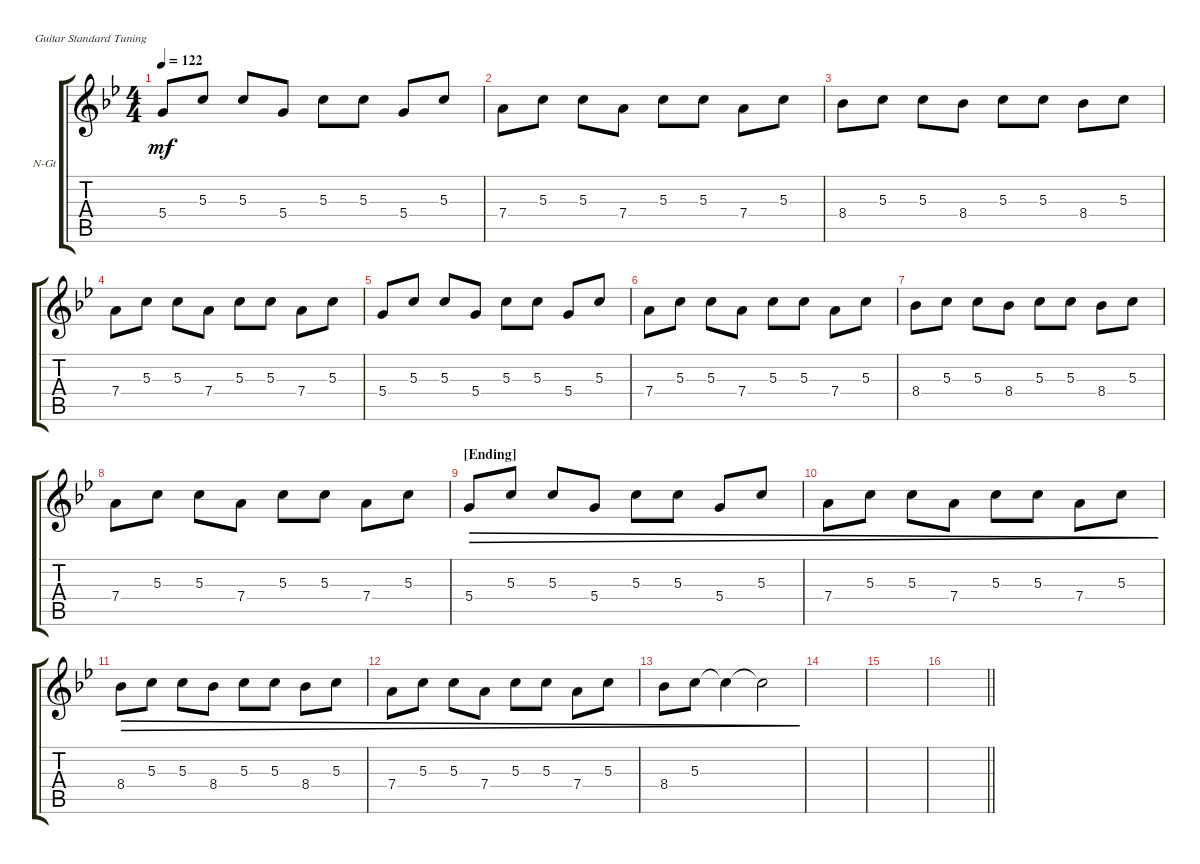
\defaultSystemsLayout 4
\bracketExtendMode groupsimilarinstruments
\firstSystemTrackNameOrientation horizontal
\otherSystemsTrackNameOrientation horizontal
\track ("Nylon Guitar" "N-Gt") {instrument acousticguitarnylon}
\staff {score tabs}
\tuning (E4 B3 G3 D3 A2 E2)
\ts (4 4)
\tempo 122
\clef g2
\ks bb
5.4.8{dy mf} 5.3.8 5.3.8 5.4.8 5.3.8 5.3.8 5.4.8 5.3.8 |
7.4.8 5.3.8 5.3.8 7.4.8 5.3.8 5.3.8 7.4.8 5.3.8 |
8.4.8 5.3.8 5.3.8 8.4.8 5.3.8 5.3.8 8.4.8 5.3.8 |
7.4.8 5.3.8 5.3.8 7.4.8 5.3.8 5.3.8 7.4.8 5.3.8 |
5.4.8 5.3.8 5.3.8 5.4.8 5.3.8 5.3.8 5.4.8 5.3.8 |
7.4.8 5.3.8 5.3.8 7.4.8 5.3.8 5.3.8 7.4.8 5.3.8 |
8.4.8 5.3.8 5.3.8 8.4.8 5.3.8 5.3.8 8.4.8 5.3.8 |
7.4.8 5.3.8 5.3.8 7.4.8 5.3.8 5.3.8 7.4.8 5.3.8 |
\section ("" "[Ending]")
5.4.8{dec} 5.3.8{dec} 5.3.8{dec} 5.4.8{dec} 5.3.8{dec} 5.3.8{dec} 5.4.8{dec} 5.3.8{dec} |
7.4.8{dec} 5.3.8{dec} 5.3.8{dec} 7.4.8{dec} 5.3.8{dec} 5.3.8{dec} 7.4.8{dec} 5.3.8{dec} |
8.4.8{dec} 5.3.8{dec} 5.3.8{dec} 8.4.8{dec} 5.3.8{dec} 5.3.8{dec} 8.4.8{dec} 5.3.8{dec} |
7.4.8{dec} 5.3.8{dec} 5.3.8{dec} 7.4.8{dec} 5.3.8{dec} 5.3.8{dec} 7.4.8{dec} 5.3.8{dec} |
8.4.8{dec} 5.3.8{dec} 5.3{t}.4{dec} 5.3{t}.2{dec} |
|
|
\barLineRight lightlight
